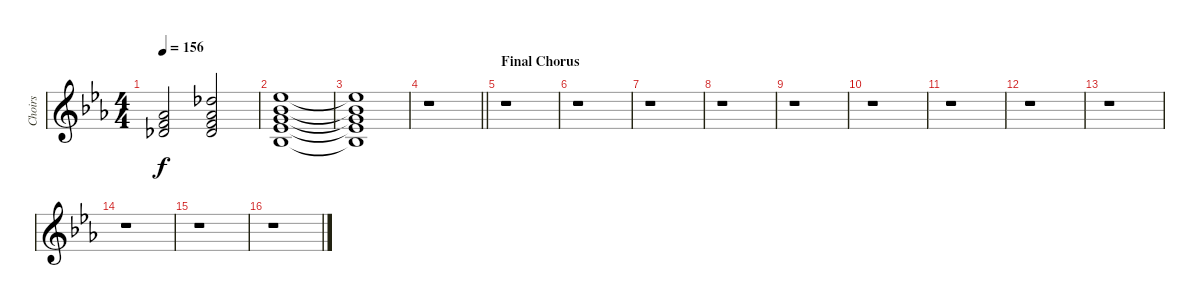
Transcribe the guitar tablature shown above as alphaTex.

\track ("Choirs" "Choirs") {instrument choiraahs}
\staff {score}
\tuning (E4 B3 G3 D3 A2 E2 B1) {hide}
\ts (4 4)
\tempo 156
\clef g2
\ks cminor
(4.1 6.2 6.3).2{dy f} (9.1 9.2 10.3 11.4).2 |
(11.1 11.2 12.3 13.4 13.5).1 |
(11.1{t} 11.2{t} 12.3{t} 13.4{t} 13.5{t}).1 |
\barLineRight lightlight
r.1 |
\section ("" "Final Chorus")
r.1 |
r.1 |
r.1 |
r.1 |
r.1 |
r.1 |
r.1 |
r.1 |
r.1 |
r.1 |
r.1 |
r.1
